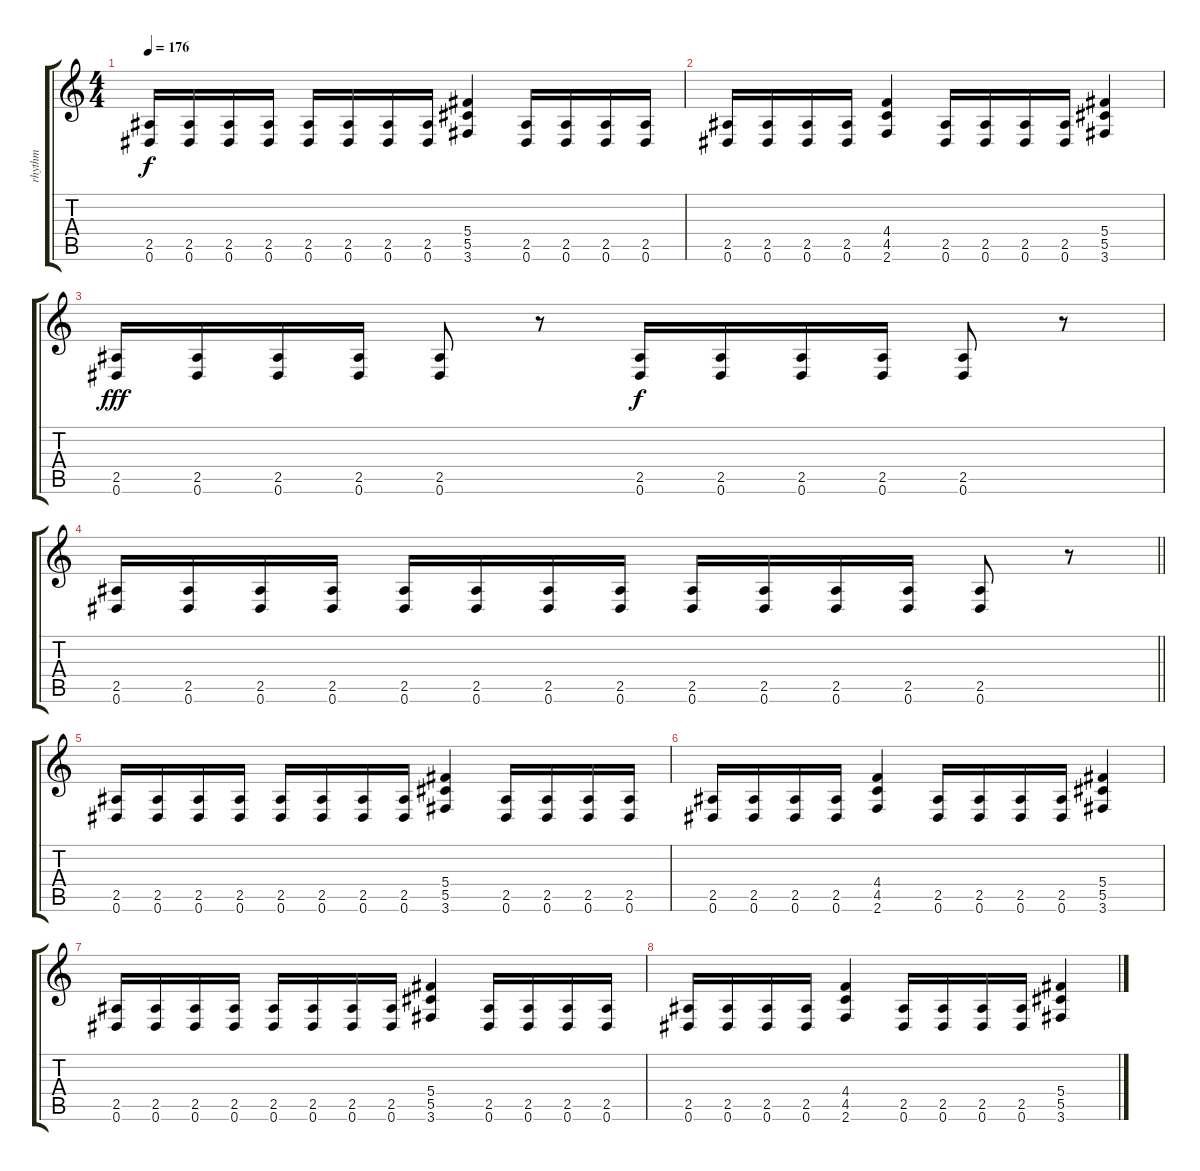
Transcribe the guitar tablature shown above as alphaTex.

\track ("rhythm" "rhythm") {instrument overdrivenguitar}
\staff {score tabs}
\tuning (Eb4 Bb3 Gb3 Db3 Ab2 Eb2) {hide}
\ts (4 4)
\tempo 176
\clef g2
\ks c
(2.5 0.6).16{dy f} (2.5 0.6).16 (2.5 0.6).16 (2.5 0.6).16 (2.5 0.6).16 (2.5 0.6).16 (2.5 0.6).16 (2.5 0.6).16 (5.4 5.5 3.6).4 (2.5 0.6).16 (2.5 0.6).16 (2.5 0.6).16 (2.5 0.6).16 |
(2.5 0.6).16 (2.5 0.6).16 (2.5 0.6).16 (2.5 0.6).16 (4.4 4.5 2.6).4 (2.5 0.6).16 (2.5 0.6).16 (2.5 0.6).16 (2.5 0.6).16 (5.4 5.5 3.6).4 |
(2.5 0.6).16{dy fff} (2.5 0.6).16 (2.5 0.6).16 (2.5 0.6).16 (2.5 0.6).8 r.8 (2.5 0.6).16{dy f} (2.5 0.6).16 (2.5 0.6).16 (2.5 0.6).16 (2.5 0.6).8 r.8 |
\barLineRight lightlight
(2.5 0.6).16 (2.5 0.6).16 (2.5 0.6).16 (2.5 0.6).16 (2.5 0.6).16 (2.5 0.6).16 (2.5 0.6).16 (2.5 0.6).16 (2.5 0.6).16 (2.5 0.6).16 (2.5 0.6).16 (2.5 0.6).16 (2.5 0.6).8 r.8 |
(2.5 0.6).16 (2.5 0.6).16 (2.5 0.6).16 (2.5 0.6).16 (2.5 0.6).16 (2.5 0.6).16 (2.5 0.6).16 (2.5 0.6).16 (5.4 5.5 3.6).4 (2.5 0.6).16 (2.5 0.6).16 (2.5 0.6).16 (2.5 0.6).16 |
(2.5 0.6).16 (2.5 0.6).16 (2.5 0.6).16 (2.5 0.6).16 (4.4 4.5 2.6).4 (2.5 0.6).16 (2.5 0.6).16 (2.5 0.6).16 (2.5 0.6).16 (5.4 5.5 3.6).4 |
(2.5 0.6).16 (2.5 0.6).16 (2.5 0.6).16 (2.5 0.6).16 (2.5 0.6).16 (2.5 0.6).16 (2.5 0.6).16 (2.5 0.6).16 (5.4 5.5 3.6).4 (2.5 0.6).16 (2.5 0.6).16 (2.5 0.6).16 (2.5 0.6).16 |
(2.5 0.6).16 (2.5 0.6).16 (2.5 0.6).16 (2.5 0.6).16 (4.4 4.5 2.6).4 (2.5 0.6).16 (2.5 0.6).16 (2.5 0.6).16 (2.5 0.6).16 (5.4 5.5 3.6).4
